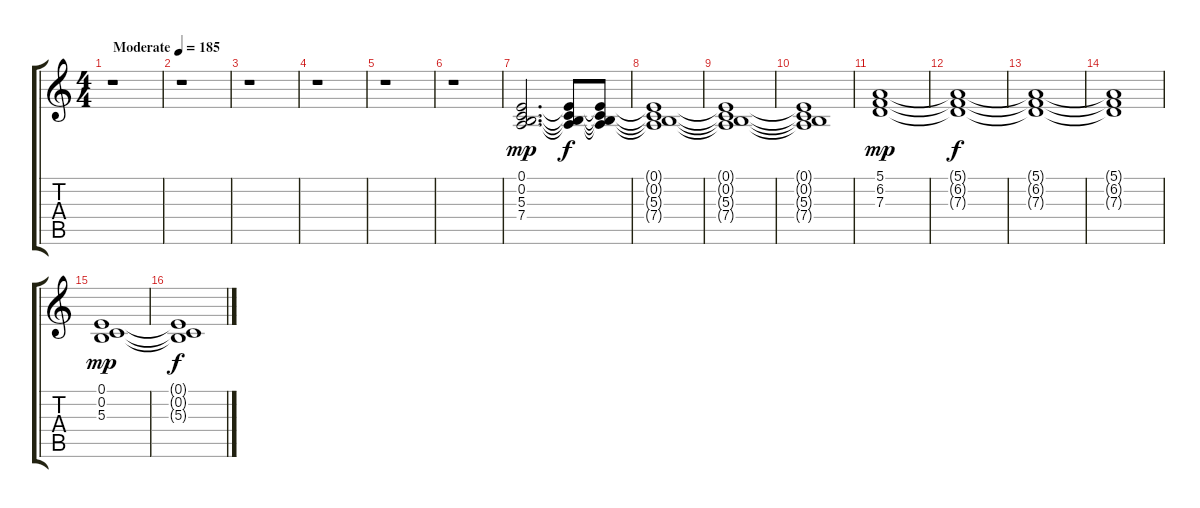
\track "" {instrument synthstrings1}
\staff {score tabs}
\tuning (E4 B3 G3 D3 A2 E2) {hide}
\ts (4 4)
\tempo (185 "Moderate")
\clef g2
\ks c
r.1{dy mp instrument synthstrings1} |
r.1 |
r.1 |
r.1 |
r.1 |
r.1 |
(0.1 0.2 5.3 7.4).2{d} (0.1{t} 0.2{t} 5.3{t} 7.4{t}).8{dy f} (0.1{t} 0.2{t} 5.3{t} 7.4{t}).8 |
(0.1{t} 0.2{t} 5.3{t} 7.4{t}).1 |
(0.1{t} 0.2{t} 5.3{t} 7.4{t}).1 |
(0.1{t} 0.2{t} 5.3{t} 7.4{t}).1 |
(5.1 6.2 7.3).1{dy mp} |
(5.1{t} 6.2{t} 7.3{t}).1{dy f} |
(5.1{t} 6.2{t} 7.3{t}).1 |
(5.1{t} 6.2{t} 7.3{t}).1 |
(0.1 0.2 5.3).1{dy mp} |
(0.1{t} 0.2{t} 5.3{t}).1{dy f}
